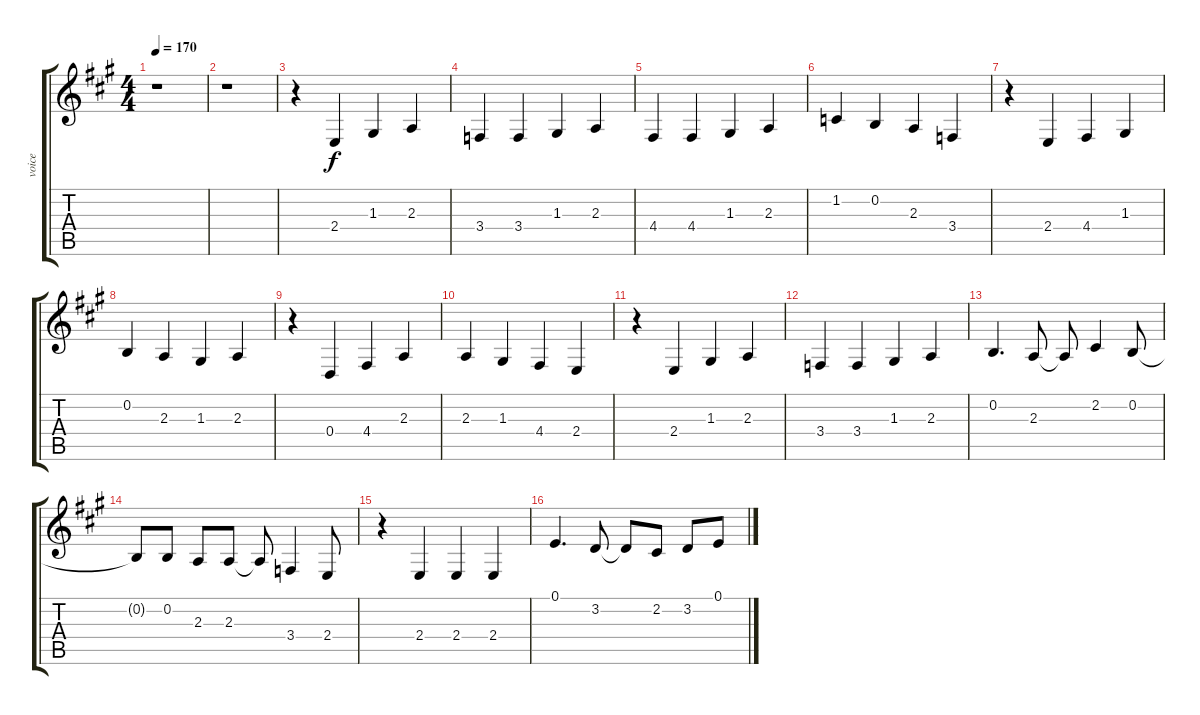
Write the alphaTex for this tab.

\track ("voice" "voice") {instrument flute}
\staff {score tabs}
\tuning (E4 B3 G3 D3 A2 E2) {hide}
\ts (4 4)
\tempo 170
\clef g2
\ks a
r.1{dy f} |
r.1 |
r.4 2.4.4 1.3.4 2.3.4 |
3.4.4 3.4.4 1.3.4 2.3.4 |
4.4.4 4.4.4 1.3.4 2.3.4 |
1.2.4 0.2.4 2.3.4 3.4.4 |
r.4 2.4.4 4.4.4 1.3.4 |
0.2.4 2.3.4 1.3.4 2.3.4 |
r.4 0.4.4 4.4.4 2.3.4 |
2.3.4 1.3.4 4.4.4 2.4.4 |
r.4 2.4.4 1.3.4 2.3.4 |
3.4.4 3.4.4 1.3.4 2.3.4 |
0.2.4{d} 2.3.8 2.3{t}.8 2.2.4 0.2.8 |
0.2{t}.8 0.2.8 2.3.8 2.3.8 2.3{t}.8 3.4.4 2.4.8 |
r.4 2.4.4 2.4.4 2.4.4 |
0.1.4{d} 3.2.8 3.2{t}.8 2.2.8 3.2.8 0.1.8
